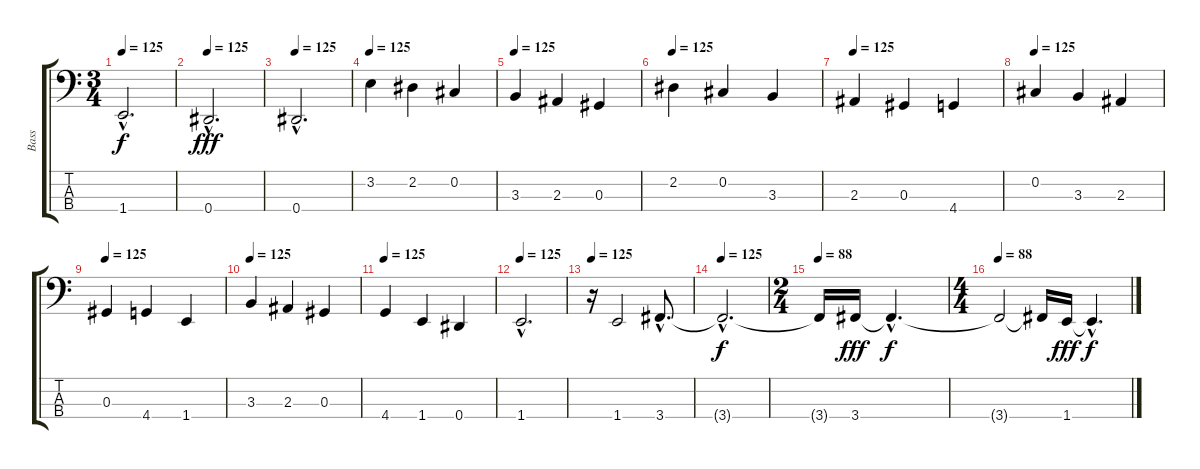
\track ("Bass" "Bass") {instrument electricbasspick}
\staff {score tabs}
\tuning (Gb2 Db2 Ab1 Eb1) {hide}
\ts (3 4)
\tempo 125
\clef f4
\ks c
1.4{hac t}.2{d dy f} |
\tempo 125
0.4{hac}.2{d dy fff} |
\tempo 125
0.4{hac}.2{d} |
\tempo 125
3.2.4 2.2.4 0.2.4 |
\tempo 125
3.3.4 2.3.4 0.3.4 |
\tempo 125
2.2.4 0.2.4 3.3.4 |
\tempo 125
2.3.4 0.3.4 4.4.4 |
\tempo 125
0.2.4 3.3.4 2.3.4 |
\tempo 125
0.3.4 4.4.4 1.4.4 |
\tempo 125
3.3.4 2.3.4 0.3.4 |
\tempo 125
4.4.4 1.4.4 0.4.4 |
\tempo 125
1.4{hac}.2{d} |
\tempo 125
r.16 1.4.2 3.4{hac}.8{d} |
\tempo 125
3.4{hac t}.2{d dy f} |
\ts (2 4)
\tempo 88
3.4{t}.16 3.4.16{dy fff} 3.4{hac t}.4{d dy f} |
\ts (4 4)
\tempo 88
3.4{t}.2 3.4{t}.16 1.4.16{dy fff} 1.4{hac t}.4{d dy f}
